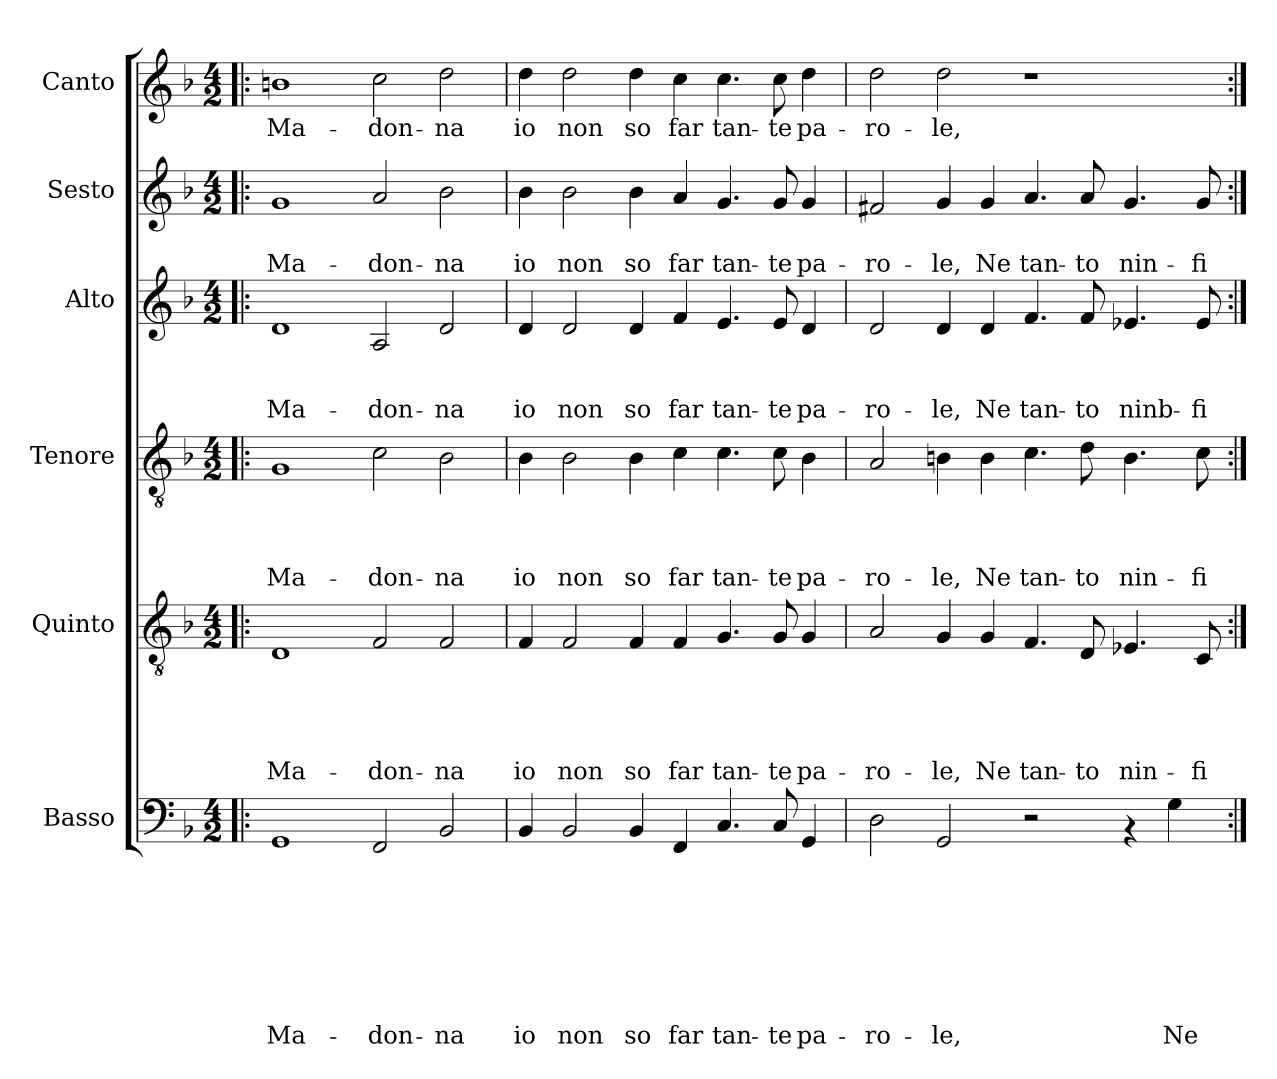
**kern	**text	**text	**text	**text	**text	**text	**text	**text	**kern	**text	**text	**text	**text	**text	**kern	**text	**text	**text	**text	**kern	**text	**text	**text	**kern	**text	**text	**kern	**text
*part6	*part6	*part6	*part6	*part6	*part6	*part6	*part6	*part6	*part5	*part5	*part5	*part5	*part5	*part5	*part4	*part4	*part4	*part4	*part4	*part3	*part3	*part3	*part3	*part2	*part2	*part2	*part1	*part1
*staff6	*staff6	*staff6	*staff6	*staff6	*staff6	*staff6	*staff6	*staff6	*staff5	*staff5	*staff5	*staff5	*staff5	*staff5	*staff4	*staff4	*staff4	*staff4	*staff4	*staff3	*staff3	*staff3	*staff3	*staff2	*staff2	*staff2	*staff1	*staff1
*I"Basso	*	*	*	*	*	*	*	*	*I"Quinto	*	*	*	*	*	*I"Tenore	*	*	*	*	*I"Alto	*	*	*	*I"Sesto	*	*	*I"Canto	*
*I'B.	*	*	*	*	*	*	*	*	*I'Q.	*	*	*	*	*	*I'T.	*	*	*	*	*I'A.	*	*	*	*I'S.	*	*	*I'C.	*
*clefF4	*	*	*	*	*	*	*	*	*clefGv2	*	*	*	*	*	*clefGv2	*	*	*	*	*clefG2	*	*	*	*clefG2	*	*	*clefG2	*
*k[b-]	*	*	*	*	*	*	*	*	*k[b-]	*	*	*	*	*	*k[b-]	*	*	*	*	*k[b-]	*	*	*	*k[b-]	*	*	*k[b-]	*
*F:	*	*	*	*	*	*	*	*	*F:	*	*	*	*	*	*F:	*	*	*	*	*F:	*	*	*	*F:	*	*	*F:	*
*M4/2	*	*	*	*	*	*	*	*	*M4/2	*	*	*	*	*	*M4/2	*	*	*	*	*M4/2	*	*	*	*M4/2	*	*	*M4/2	*
=1!|:	=1!|:	=1!|:	=1!|:	=1!|:	=1!|:	=1!|:	=1!|:	=1!|:	=1!|:	=1!|:	=1!|:	=1!|:	=1!|:	=1!|:	=1!|:	=1!|:	=1!|:	=1!|:	=1!|:	=1!|:	=1!|:	=1!|:	=1!|:	=1!|:	=1!|:	=1!|:	=1!|:	=1!|:
!	!	!	!	!	!	!	!LO:LY:b:rj	!LO:LY:b:rj	!	!	!	!	!	!LO:LY:b	!	!	!	!	!LO:LY:b	!	!	!	!LO:LY:b	!	!	!LO:LY:b	!	!LO:LY:b
1GG	.	.	.	.	.	.	.	Ma-	1D	.	.	.	.	Ma-	1G	.	.	.	Ma-	1d	.	.	Ma-	1g	.	Ma-	1bn	Ma-
!	!	!	!	!	!	!	!	!LO:LY:b:rj	!	!	!	!	!	!LO:LY:b	!	!	!	!	!LO:LY:b	!	!	!	!LO:LY:b	!	!	!LO:LY:b	!	!LO:LY:b
2FF/	.	.	.	.	.	.	.	-don-	2F/	.	.	.	.	-don-	2c\	.	.	.	-don-	2A/	.	.	-don-	2a/	.	-don-	2cc\	-don-
!	!	!	!	!	!	!	!	!LO:LY:b:rj	!	!	!	!	!	!LO:LY:b	!	!	!	!	!LO:LY:b	!	!	!	!LO:LY:b	!	!	!LO:LY:b	!	!LO:LY:b
2BB-/	.	.	.	.	.	.	.	-na	2F/	.	.	.	.	-na	2B-\	.	.	.	-na	2d/	.	.	-na	2b-\	.	-na	2dd\	-na
=2	=2	=2	=2	=2	=2	=2	=2	=2	=2	=2	=2	=2	=2	=2	=2	=2	=2	=2	=2	=2	=2	=2	=2	=2	=2	=2	=2	=2
!	!	!	!	!	!	!	!	!LO:LY:b:rj	!	!	!	!	!	!LO:LY:b	!	!	!	!	!LO:LY:b	!	!	!	!LO:LY:b	!	!	!LO:LY:b	!	!LO:LY:b
4BB-/	.	.	.	.	.	.	.	io	4F/	.	.	.	.	io	4B-\	.	.	.	io	4d/	.	.	io	4b-\	.	io	4dd\	io
!	!	!	!	!	!	!	!	!LO:LY:b:rj	!	!	!	!	!	!LO:LY:b	!	!	!	!	!LO:LY:b	!	!	!	!LO:LY:b	!	!	!LO:LY:b	!	!LO:LY:b
2BB-/	.	.	.	.	.	.	.	non	2F/	.	.	.	.	non	2B-\	.	.	.	non	2d/	.	.	non	2b-\	.	non	2dd\	non
!	!	!	!	!	!	!	!	!LO:LY:b:rj	!	!	!	!	!	!LO:LY:b	!	!	!	!	!LO:LY:b	!	!	!	!LO:LY:b	!	!	!LO:LY:b	!	!LO:LY:b
4BB-/	.	.	.	.	.	.	.	so	4F/	.	.	.	.	so	4B-\	.	.	.	so	4d/	.	.	so	4b-\	.	so	4dd\	so
!	!	!	!	!	!	!	!	!LO:LY:b:rj	!	!	!	!	!	!LO:LY:b	!	!	!	!	!LO:LY:b	!	!	!	!LO:LY:b	!	!	!LO:LY:b	!	!LO:LY:b
4FF/	.	.	.	.	.	.	.	far	4F/	.	.	.	.	far	4c\	.	.	.	far	4f/	.	.	far	4a/	.	far	4cc\	far
!	!	!	!	!	!	!	!	!LO:LY:b:rj	!	!	!	!	!	!LO:LY:b	!	!	!	!	!LO:LY:b	!	!	!	!LO:LY:b	!	!	!LO:LY:b	!	!LO:LY:b
4.C/	.	.	.	.	.	.	.	tan-	4.G/	.	.	.	.	tan-	4.c\	.	.	.	tan-	4.e/	.	.	tan-	4.g/	.	tan-	4.cc\	tan-
!	!	!	!	!	!	!	!	!LO:LY:b:rj	!	!	!	!	!	!LO:LY:b	!	!	!	!	!LO:LY:b	!	!	!	!LO:LY:b	!	!	!LO:LY:b	!	!LO:LY:b
8C/	.	.	.	.	.	.	.	-te	8G/	.	.	.	.	-te	8c\	.	.	.	-te	8e/	.	.	-te	8g/	.	-te	8cc\	-te
!	!	!	!	!	!	!	!	!LO:LY:b:rj	!	!	!	!	!	!LO:LY:b	!	!	!	!	!LO:LY:b	!	!	!	!LO:LY:b	!	!	!LO:LY:b	!	!LO:LY:b
4GG/	.	.	.	.	.	.	.	pa-	4G/	.	.	.	.	pa-	4B-\	.	.	.	pa-	4d/	.	.	pa-	4g/	.	pa-	4dd\	pa-
=3	=3	=3	=3	=3	=3	=3	=3	=3	=3	=3	=3	=3	=3	=3	=3	=3	=3	=3	=3	=3	=3	=3	=3	=3	=3	=3	=3	=3
!	!	!	!	!	!	!	!	!LO:LY:b:rj	!	!	!	!	!	!LO:LY:b	!	!	!	!	!LO:LY:b	!	!	!	!LO:LY:b	!	!	!LO:LY:b	!	!LO:LY:b
2D\	.	.	.	.	.	.	.	-ro-	2A/	.	.	.	.	-ro-	2A/	.	.	.	-ro-	2d/	.	.	-ro-	2f#X/	.	-ro-	2dd\	-ro-
!	!	!	!	!	!	!	!	!LO:LY:b:rj	!	!	!	!	!	!LO:LY:b	!	!	!	!	!LO:LY:b	!	!	!	!LO:LY:b	!	!	!LO:LY:b	!	!LO:LY:b
2GG/	.	.	.	.	.	.	.	-le,	4G/	.	.	.	.	-le,	4Bn\	.	.	.	-le,	4d/	.	.	-le,	4g/	.	-le,	2dd\	-le,
!	!	!	!	!	!	!	!	!	!	!	!	!	!	!LO:LY:b	!	!	!	!	!LO:LY:b	!	!	!	!LO:LY:b	!	!	!LO:LY:b	!	!
.	.	.	.	.	.	.	.	.	4G/	.	.	.	.	Ne	4B\	.	.	.	Ne	4d/	.	.	Ne	4g/	.	Ne	.	.
!	!	!	!	!	!	!	!	!	!	!	!	!	!	!LO:LY:b	!	!	!	!	!LO:LY:b	!	!	!	!LO:LY:b	!	!	!LO:LY:b	!	!
2r	.	.	.	.	.	.	.	.	4.F/	.	.	.	.	tan-	4.c\	.	.	.	tan-	4.f/	.	.	tan-	4.a/	.	tan-	1r	.
!	!	!	!	!	!	!	!	!	!	!	!	!	!	!LO:LY:b	!	!	!	!	!LO:LY:b	!	!	!	!LO:LY:b	!	!	!LO:LY:b	!	!
.	.	.	.	.	.	.	.	.	8D/	.	.	.	.	-to	8d\	.	.	.	-to	8f/	.	.	-to	8a/	.	-to	.	.
!	!	!	!	!	!	!	!	!	!	!	!	!	!	!LO:LY:b	!	!	!	!	!LO:LY:b	!	!	!	!LO:LY:b	!	!	!LO:LY:b	!	!
4rAA	.	.	.	.	.	.	.	.	4.E-X/	.	.	.	.	nin-	4.B\	.	.	.	nin-	4.e-X/	.	.	ninb-	4.g/	.	nin-	.	.
!	!	!	!	!	!	!	!	!LO:LY:b:rj	!	!	!	!	!	!	!	!	!	!	!	!	!	!	!	!	!	!	!	!
4G\	.	.	.	.	.	.	.	Ne	.	.	.	.	.	.	.	.	.	.	.	.	.	.	.	.	.	.	.	.
!	!	!	!	!	!	!	!	!	!	!	!	!	!	!LO:LY:b	!	!	!	!	!LO:LY:b	!	!	!	!LO:LY:b	!	!	!LO:LY:b	!	!
.	.	.	.	.	.	.	.	.	8C/	.	.	.	.	-fi-	8c\	.	.	.	-fi-	8e-/	.	.	-fi-	8g/	.	-fi-	.	.
=:|!	=:|!	=:|!	=:|!	=:|!	=:|!	=:|!	=:|!	=:|!	=:|!	=:|!	=:|!	=:|!	=:|!	=:|!	=:|!	=:|!	=:|!	=:|!	=:|!	=:|!	=:|!	=:|!	=:|!	=:|!	=:|!	=:|!	=:|!	=:|!
*-	*-	*-	*-	*-	*-	*-	*-	*-	*-	*-	*-	*-	*-	*-	*-	*-	*-	*-	*-	*-	*-	*-	*-	*-	*-	*-	*-	*-
